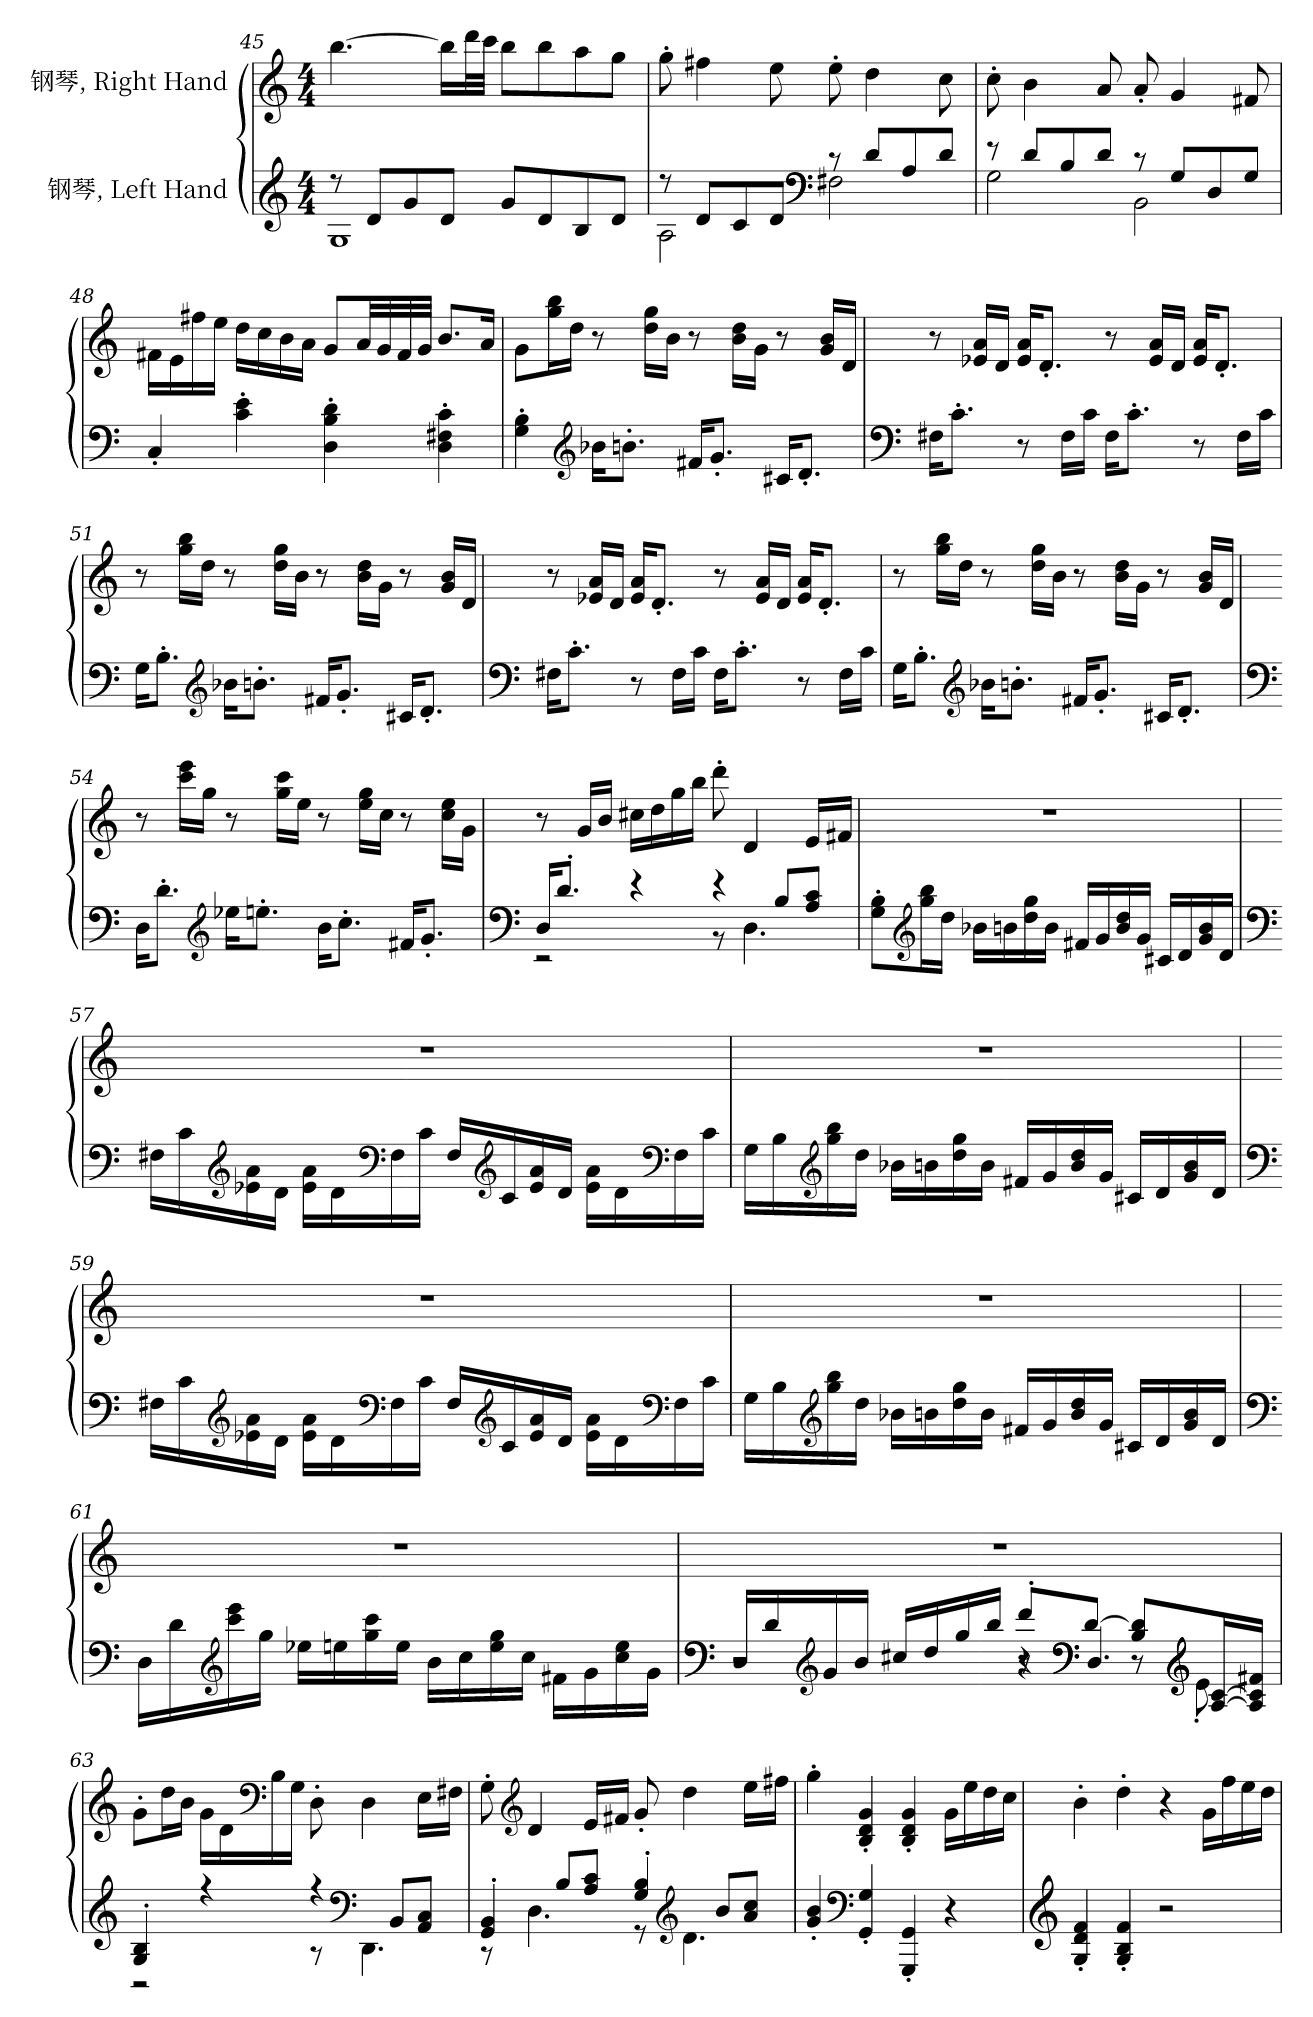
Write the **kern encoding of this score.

**kern	**kern
*part2	*part1
*staff2	*staff1
*I"钢琴, Left Hand	*I"钢琴, Right Hand
!!LO:PB:g=z
*clefG2	*clefG2
*k[]	*k[]
*M4/4	*M4/4
=45	=45
*^	*
8r	1G	[4.bb\
8d/L	.	.
8g/	.	.
8d/J	.	16bb\LL]
.	.	32ddd\L
.	.	32ccc\JJJ
8g/L	.	8bb\L
8d/	.	8bb\
8B/	.	8aa\
8d/J	.	8gg\J
=46	=46	=46
8r	2A\	8gg'\
8d/L	.	4ff#X\
8c/	.	.
8d/J	.	8ee\
*clefF4	*	*
8r	2F#X\	8ee'\
8d/L	.	4dd\
8A/	.	.
8d/J	.	8cc\
=47	=47	=47
8r	2G\	8cc'\
8d/L	.	4b\
8B/	.	.
8d/J	.	8a/
8r	2BB\	8a'/
8G/L	.	4g/
8D/	.	.
8G/J	.	8f#X/
*v	*v	*
!!LO:LB:g=z
=48	=48
4C'/	16f#X\LL
.	16e\
.	16ff#X\
.	16ee\JJ
4c\' 4e\'	16dd\LL
.	16cc\
.	16b\
.	16a\JJ
*	*MM86
4D\' 4B\' 4d\'	8g/L
.	32a/LL
.	32g/
.	32f#/
.	32g/JJJ
*	*MM76
4D\' 4F#X\' 4c\'	8.b/L
.	16a/Jk
=49	=49
4G\' 4B\'	8g\L
.	16gg\ 16bb\L
.	16dd\JJ
*clefG2	*
16b-X\KL	8r
8.bn'\J	.
.	16dd\ 16gg\LL
.	16b\JJ
16f#X/KL	8r
8.g'/J	.
.	16b\ 16dd\LL
.	16g\JJ
16c#X/KL	8r
8.d'/J	.
.	16g/ 16b/LL
.	16d/JJ
!!LO:LB:g=z
=50	=50
*clefF4	*
16F#X\KL	8r
8.c'\J	.
.	16e-X/ 16a/LL
.	16d/JJ
8r	16e-/ 16a/KL
.	8.d'/J
16F#\LL	.
16c\JJ	.
16F#\KL	8r
8.c'\J	.
.	16e-/ 16a/LL
.	16d/JJ
8r	16e-/ 16a/KL
.	8.d'/J
16F#\LL	.
16c\JJ	.
=51	=51
16G\KL	8r
8.B'\J	.
.	16gg\ 16bb\LL
.	16dd\JJ
*clefG2	*
16b-X\KL	8r
8.bn'\J	.
.	16dd\ 16gg\LL
.	16b\JJ
16f#X/KL	8r
8.g'/J	.
.	16b\ 16dd\LL
.	16g\JJ
16c#X/KL	8r
8.d'/J	.
.	16g/ 16b/LL
.	16d/JJ
=52	=52
*clefF4	*
16F#X\KL	8r
8.c'\J	.
.	16e-X/ 16a/LL
.	16d/JJ
8r	16e-/ 16a/KL
.	8.d'/J
16F#\LL	.
16c\JJ	.
16F#\KL	8r
8.c'\J	.
.	16e-/ 16a/LL
.	16d/JJ
8r	16e-/ 16a/KL
.	8.d'/J
16F#\LL	.
16c\JJ	.
!!LO:LB:g=z
=53	=53
16G\KL	8r
8.B'\J	.
.	16gg\ 16bb\LL
.	16dd\JJ
*clefG2	*
16b-X\KL	8r
8.bn'\J	.
.	16dd\ 16gg\LL
.	16b\JJ
16f#X/KL	8r
8.g'/J	.
.	16b\ 16dd\LL
.	16g\JJ
16c#X/KL	8r
8.d'/J	.
.	16g/ 16b/LL
.	16d/JJ
=54	=54
*clefF4	*
16D\KL	8r
8.d'\J	.
.	16ccc\ 16eee\LL
.	16gg\JJ
*clefG2	*
16ee-X\KL	8r
8.een'\J	.
.	16gg\ 16ccc\LL
.	16ee\JJ
16b\KL	8r
8.cc'\J	.
.	16ee\ 16gg\LL
.	16cc\JJ
16f#X/KL	8r
8.g'/J	.
.	16cc\ 16ee\LL
.	16g\JJ
!!LO:LB:g=z
=55	=55
*clefF4	*
*^	*
16D/KL	2r	8r
8.d'/J	.	.
.	.	16g/LL
.	.	16b/JJ
4r	.	16cc#X\LL
.	.	16dd\
.	.	16gg\
.	.	16bb\JJ
4r	8r	8ddd'\
.	4.D\	4d/
8B/L	.	.
8A/ 8c/J	.	16e/LL
.	.	16f#X/JJ
*v	*v	*
=56	=56
*	*MM104
8G\' 8B\'L	1r
*clefG2	*
16gg\ 16bb\L	.
16dd\JJ	.
16b-X\LL	.
16bn\	.
16dd\ 16gg\	.
16b\JJ	.
16f#X/LL	.
16g/	.
16b/ 16dd/	.
16g/JJ	.
16c#X/LL	.
16d/	.
16g/ 16b/	.
16d/JJ	.
!!LO:LB:g=z
=57	=57
*clefF4	*
16F#X\LL	1r
16c\	.
*clefG2	*
16e-X\ 16a\	.
16d\JJ	.
16e-\ 16a\LL	.
16d\	.
*clefF4	*
16F#\	.
16c\JJ	.
16F#/LL	.
*clefG2	*
16c/	.
16e-/ 16a/	.
16d/JJ	.
16e-\ 16a\LL	.
16d\	.
*clefF4	*
16F#\	.
16c\JJ	.
=58	=58
16G\LL	1r
16B\	.
*clefG2	*
16gg\ 16bb\	.
16dd\JJ	.
16b-X\LL	.
16bn\	.
16dd\ 16gg\	.
16b\JJ	.
16f#X/LL	.
16g/	.
16b/ 16dd/	.
16g/JJ	.
16c#X/LL	.
16d/	.
16g/ 16b/	.
16d/JJ	.
!!LO:PB:g=z
=59	=59
*clefF4	*
16F#X\LL	1r
16c\	.
*clefG2	*
16e-X\ 16a\	.
16d\JJ	.
16e-\ 16a\LL	.
16d\	.
*clefF4	*
16F#\	.
16c\JJ	.
16F#/LL	.
*clefG2	*
16c/	.
16e-/ 16a/	.
16d/JJ	.
16e-\ 16a\LL	.
16d\	.
*clefF4	*
16F#\	.
16c\JJ	.
=60	=60
16G\LL	1r
16B\	.
*clefG2	*
16gg\ 16bb\	.
16dd\JJ	.
16b-X\LL	.
16bn\	.
16dd\ 16gg\	.
16b\JJ	.
16f#X/LL	.
16g/	.
16b/ 16dd/	.
16g/JJ	.
16c#X/LL	.
16d/	.
16g/ 16b/	.
16d/JJ	.
!!LO:LB:g=z
=61	=61
*clefF4	*
16D\LL	1r
16d\	.
*clefG2	*
16ccc\ 16eee\	.
16gg\JJ	.
16ee-X\LL	.
16een\	.
16gg\ 16ccc\	.
16ee\JJ	.
16b\LL	.
16cc\	.
16ee\ 16gg\	.
16cc\JJ	.
16f#X\LL	.
16g\	.
16cc\ 16ee\	.
16g\JJ	.
=62	=62
*clefF4	*
*^	*
*	*^	*
16D/LL	2r	2r	1r
16d/	.	.	.
*clefG2	*	*	*
16g/	.	.	.
16b/JJ	.	.	.
16cc#X/LL	.	.	.
16dd/	.	.	.
16gg/	.	.	.
16bb/JJ	.	.	.
8ddd'/L	4r	8r	.
*clefF4	*	*	*
[8d/J	.	4.D/	.
8B/ 8d/]L	8r	.	.
*clefG2	*	*	*
[16A/ [16c/L	8e'\	.	.
16A/] 16c/] 16f#X/JJ	.	.	.
*	*v	*v	*
!!LO:LB:g=z
=63	=63	=63
4G/' 4B/'	2r	8g'\L
.	.	16dd\L
.	.	16b\JJ
4r	.	16g\LL
.	.	16d\
*	*	*clefF4
.	.	16B\
.	.	16G\JJ
4r	8r	8D'\
*clefF4	*	*
.	4.DD\	4D\
8BB/L	.	.
8AA/ 8C/J	.	16E\LL
.	.	16F#X\JJ
=64	=64	=64
4GG/' 4BB/'	8r	8G'\
*	*	*clefG2
.	4.D\	4d/
8B/L	.	.
8A/ 8c/J	.	16e/LL
.	.	16f#X/JJ
4G/' 4B/'	8r	8g'/
*clefG2	*	*
.	4.d\	4dd\
8b/L	.	.
8a/ 8cc/J	.	16ee\LL
.	.	16ff#X\JJ
*v	*v	*
=65	=65
*	*MM84
4g/' 4b/'	4gg'\
*clefF4	*
4GG/' 4G/'	4B/' 4d/' 4g/'
*	*MM34
4GGG/' 4GG/'	4B/' 4d/' 4g/'
*	*MM120
4r	16g\LL
.	16ee\
.	16dd\
.	16cc\JJ
!!LO:LB:g=z
=66	=66
*clefG2	*
4G/' 4d/' 4f/'	4b'\
4G/' 4B/' 4f/'	4dd'\
2r	4r
.	16g\LL
.	16ff\
.	16ee\
.	16dd\JJ
=	=
*-	*-
